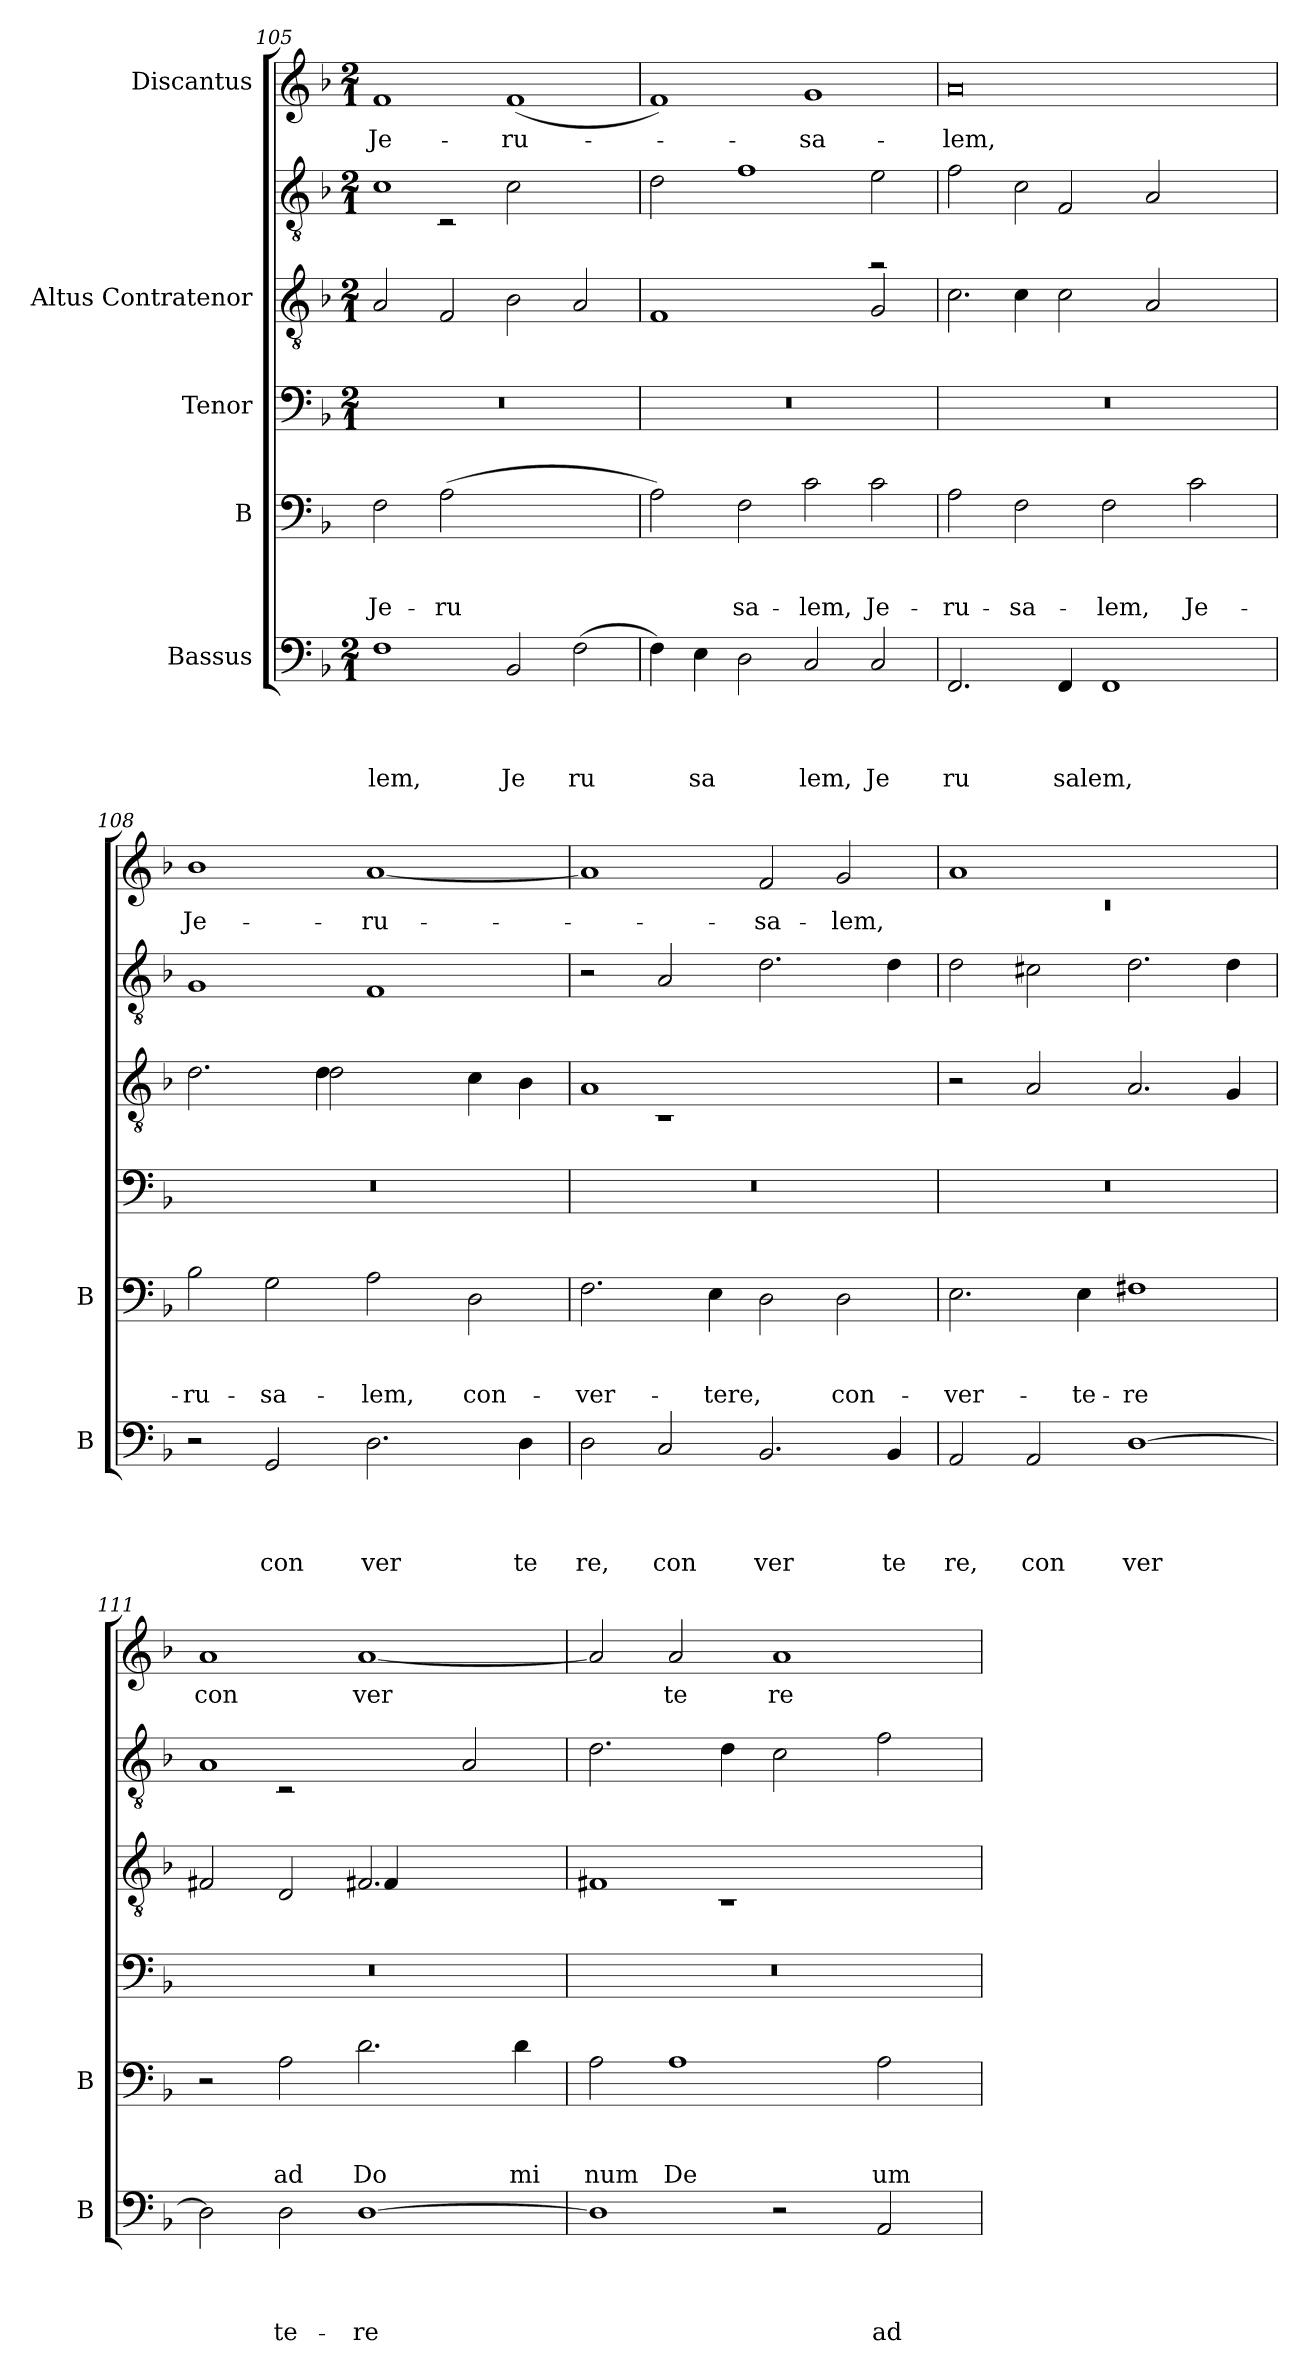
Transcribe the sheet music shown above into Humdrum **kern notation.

**kern	**text	**text	**text	**text	**kern	**text	**text	**text	**kern	**kern	**kern	**kern	**text
*part5	*part5	*part5	*part5	*part5	*part4	*part4	*part4	*part4	*part3	*part2	*part2	*part1	*part1
*staff6	*staff6	*staff6	*staff6	*staff6	*staff5	*staff5	*staff5	*staff5	*staff4	*staff3	*staff2	*staff1	*staff1
*I"Bassus	*	*	*	*	*I"B	*	*	*	*I"Tenor	*I"Altus Contratenor	*	*I"Discantus	*
*I'B	*	*	*	*	*I'B	*	*	*	*	*	*	*	*
*clefF4	*	*	*	*	*clefF4	*	*	*	*clefF4	*clefGv2	*clefGv2	*clefG2	*
*k[b-]	*	*	*	*	*k[b-]	*	*	*	*k[b-]	*k[b-]	*k[b-]	*k[b-]	*
*F:	*	*	*	*	*F:	*	*	*	*F:	*F:	*F:	*F:	*
*M2/1	*	*	*	*	*	*	*	*	*M2/1	*M2/1	*M2/1	*M2/1	*
=105	=105	=105	=105	=105	=105	=105	=105	=105	=105	=105	=105	=105	=105
!	!	!	!	!LO:LY:b	!LO:N:vis=1	!	!	!LO:LY:b	!	!	!	!	!LO:LY:b
*	*	*	*	*	*^	*	*	*	*	*	*^	*	*
1F	.	.	.	lem,	0rc	2F\	.	.	Je-	0r	2A/	1c	2ryy	1f	Je-
!	!	!	!	!	!	!	!	!	!LO:LY:b	!	!	!	!	!	!
.	.	.	.	.	.	(>2A\	.	.	-ru-	.	2F/	.	2rC	.	.
!	!	!	!	!LO:LY:b	!	!	!	!	!	!	!	!	!	!	!LO:LY:b
2BB-/	.	.	.	Je	.	1ryy	.	.	.	.	2B-\	2ryy	2c\	(<1f	-ru-
!	!	!	!	!LO:LY:b	!	!	!	!	!	!	!	!	!	!	!
(>2F\	.	.	.	ru	.	.	.	.	.	.	2A/	2ryy	2ryy	.	.
*	*	*	*	*	*v	*v	*	*	*	*	*	*v	*v	*	*
=106	=106	=106	=106	=106	=106	=106	=106	=106	=106	=106	=106	=106	=106
*	*	*	*	*	*	*	*	*	*	*^	*	*	*
4F\)	.	.	.	.	2A\)	.	.	.	0r	1F	1.ryy	2d\	1f)	.
!	!	!	!	!LO:LY:b	!	!	!	!	!	!	!	!	!	!
4E\	.	.	.	sa	.	.	.	.	.	.	.	.	.	.
!	!	!	!	!	!	!	!	!LO:LY:b	!	!	!	!	!	!
2D\	.	.	.	.	2F\	.	.	-sa-	.	.	.	1f	.	.
!	!	!	!	!LO:LY:b	!	!	!	!LO:LY:b	!	!	!	!	!	!LO:LY:b
2C/	.	.	.	lem,	2c\	.	.	-lem,	.	2ryy	.	.	1g	-sa-
!	!	!	!	!LO:LY:b	!	!	!	!LO:LY:b	!	!	!	!	!	!
2C/	.	.	.	Je	2c\	.	.	Je-	.	2ra	2G/	2e\	.	.
=107	=107	=107	=107	=107	=107	=107	=107	=107	=107	=107	=107	=107	=107	=107
!	!	!	!	!LO:LY:b	!	!	!	!LO:LY:b	!	!	!	!	!	!LO:LY:b
*	*	*	*	*	*	*	*	*	*	*	*	*^	*	*
2.FF/	.	.	.	ru	2A\	.	.	-ru-	0r	2.c\	2ryy	2f\	2.ryy	0a	-lem,
!	!	!	!	!	!	!	!	!LO:LY:b	!	!	!	!	!	!	!
.	.	.	.	.	2F\	.	.	-sa-	.	.	4c\	2c\	.	.	.
!	!	!	!	!LO:LY:b	!	!	!	!	!	!	!	!	!	!	!
4FF/	.	.	.	salem,	.	.	.	.	.	4ryy	2c\	.	2F/	.	.
!	!	!	!	!	!	!	!	!LO:LY:b	!	!	!	!	!	!	!
1FF	.	.	.	.	2F\	.	.	-lem,	.	1ryy	.	4ryy	.	.	.
.	.	.	.	.	.	.	.	.	.	.	2A/	2.ryy	2A/	.	.
!	!	!	!	!	!	!	!	!LO:LY:b	!	!	!	!	!	!	!
.	.	.	.	.	2c\	.	.	Je-	.	.	.	.	.	.	.
.	.	.	.	.	.	.	.	.	.	.	4ryy	.	4ryy	.	.
=108	=108	=108	=108	=108	=108	=108	=108	=108	=108	=108	=108	=108	=108	=108	=108
!	!	!	!	!	!	!	!	!LO:LY:b	!	!	!	!	!	!	!LO:LY:b
*	*	*	*	*	*	*	*	*	*	*	*	*v	*v	*	*
2r	.	.	.	.	2B-\	.	.	-ru-	0r	2.d\	2.ryy	1G	1b-	Je-
!	!	!	!	!LO:LY:b	!	!	!	!LO:LY:b	!	!	!	!	!	!
2GG/	.	.	.	con	2G\	.	.	-sa-	.	.	.	.	.	.
.	.	.	.	.	.	.	.	.	.	4d\	2d\	.	.	.
!	!	!	!	!LO:LY:b	!	!	!	!LO:LY:b	!	!	!	!	!	!LO:LY:b
2.D\	.	.	.	ver	2A\	.	.	-lem,	.	1ryy	.	1F	[<1a	-ru-
.	.	.	.	.	.	.	.	.	.	.	4ryy	.	.	.
!	!	!	!	!	!	!	!	!LO:LY:b	!	!	!	!	!	!
.	.	.	.	.	2D\	.	.	con-	.	.	4c\	.	.	.
!	!	!	!	!LO:LY:b	!	!	!	!	!	!	!	!	!	!
4D\	.	.	.	te	.	.	.	.	.	.	4B-\	.	.	.
=109	=109	=109	=109	=109	=109	=109	=109	=109	=109	=109	=109	=109	=109	=109
!	!	!	!	!LO:LY:b	!	!	!	!LO:LY:b	!	!	!	!	!	!
2D\	.	.	.	re,	2.F\	.	.	-ver-	0r	1A	2ryy	2r	1a]	.
!	!	!	!	!LO:LY:b	!	!	!	!	!	!	!	!	!	!
2C/	.	.	.	con	.	.	.	.	.	.	1rC	2A/	.	.
!	!	!	!	!	!	!	!	!LO:LY:b	!	!	!	!	!	!
.	.	.	.	.	4E\	.	.	-tere,	.	.	.	.	.	.
!	!	!	!	!LO:LY:b	!	!	!	!	!	!	!	!	!	!LO:LY:b
2.BB-/	.	.	.	ver	2D\	.	.	.	.	2ryy	.	2.d\	2f/	-sa-
!	!	!	!	!	!	!	!	!LO:LY:b	!	!	!	!	!	!LO:LY:b
.	.	.	.	.	2D\	.	.	con-	.	2ryy	2ryy	.	2g/	-lem,
!	!	!	!	!LO:LY:b	!	!	!	!	!	!	!	!	!	!
4BB-/	.	.	.	te	.	.	.	.	.	.	.	4d\	.	.
*	*	*	*	*	*	*	*	*	*	*v	*v	*	*	*
=110	=110	=110	=110	=110	=110	=110	=110	=110	=110	=110	=110	=110	=110
*	*	*	*	*	*	*	*	*	*	*	*	*^	*
!	!	!	!	!LO:LY:b	!	!	!	!LO:LY:b	!	!	!	!	!LO:N:vis=1	!
2AA/	.	.	.	re,	2.E\	.	.	-ver-	0r	2r	2d\	1a	0rc	.
!	!	!	!	!LO:LY:b	!	!	!	!	!	!	!	!	!	!
2AA/	.	.	.	con	.	.	.	.	.	2A/	2c#\	.	.	.
!	!	!	!	!	!	!	!	!LO:LY:b	!	!	!	!	!	!
.	.	.	.	.	4E\	.	.	-te-	.	.	.	.	.	.
!	!	!	!	!LO:LY:b	!	!	!	!LO:LY:b	!	!	!	!	!	!
[<1D	.	.	.	ver	1F#X	.	.	-re	.	2.A/	2.d\	1ryy	.	.
.	.	.	.	.	.	.	.	.	.	4G/	4d\	.	.	.
*	*	*	*	*	*	*	*	*	*	*	*	*v	*v	*
!!LO:LB:g=z
=111	=111	=111	=111	=111	=111	=111	=111	=111	=111	=111	=111	=111	=111
*	*	*	*	*	*	*	*	*	*	*^	*^	*	*
!	!	!	!	!	!	!	!	!	!	!	!	!	!	!	!LO:LY:b
2D\]	.	.	.	.	2r	.	.	.	0r	2F#/	1ryy	1A	2ryy	1a	con
!	!	!	!	!LO:LY:b	!	!	!	!LO:LY:b	!	!	!	!	!	!	!
2D\	.	.	.	te-	2A\	.	.	ad	.	2D/	.	.	2rC	.	.
!	!	!	!	!LO:LY:b	!	!	!	!LO:LY:b	!	!	!	!	!	!	!LO:LY:b
[>1D	.	.	.	-re	2.d\	.	.	Do	.	2.F#X/	4F#/	1ryy	2ryy	[<1a	ver
.	.	.	.	.	.	.	.	.	.	.	4ryy	.	.	.	.
.	.	.	.	.	.	.	.	.	.	.	2ryy	.	2A/	.	.
!	!	!	!	!	!	!	!	!LO:LY:b	!	!	!	!	!	!	!
.	.	.	.	.	4d\	.	.	mi	.	4ryy	.	.	.	.	.
*	*	*	*	*	*	*	*	*	*	*	*	*v	*v	*	*
=112	=112	=112	=112	=112	=112	=112	=112	=112	=112	=112	=112	=112	=112	=112
!	!	!	!	!	!	!	!	!LO:LY:b	!	!	!	!	!	!
1D]	.	.	.	.	2A\	.	.	num	0r	1F#X	2.ryy	2.d\	2a/]	.
!	!	!	!	!	!	!	!	!LO:LY:b	!	!	!	!	!	!LO:LY:b
.	.	.	.	.	1A	.	.	De	.	.	.	.	2a/	te
.	.	.	.	.	.	.	.	.	.	.	1rC	4d\	.	.
!	!	!	!	!	!	!	!	!	!	!	!	!	!	!LO:LY:b
2r	.	.	.	.	.	.	.	.	.	4ryy	.	2c\	1a	re
.	.	.	.	.	.	.	.	.	.	2.ryy	.	.	.	.
!	!	!	!	!LO:LY:b	!	!	!	!LO:LY:b	!	!	!	!	!	!
2AA/	.	.	.	ad	2A\	.	.	um	.	.	.	2f\	.	.
.	.	.	.	.	.	.	.	.	.	.	4ryy	.	.	.
*	*	*	*	*	*	*	*	*	*	*v	*v	*	*	*
=	=	=	=	=	=	=	=	=	=	=	=	=	=
*-	*-	*-	*-	*-	*-	*-	*-	*-	*-	*-	*-	*-	*-
